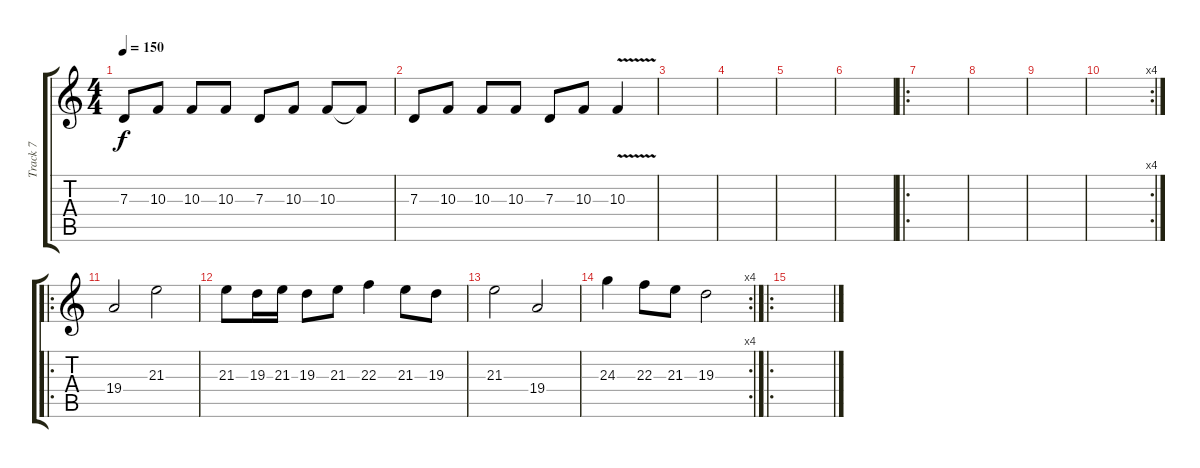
\track ("Track 7" "Track 7") {instrument bagpipe}
\staff {score tabs}
\tuning (E4 B3 G3 D3 A2 E2) {hide}
\ts (4 4)
\tempo 150
\clef g2
\ks c
7.3.8{dy f} 10.3.8 10.3.8 10.3.8 7.3.8 10.3.8 10.3.8 10.3{t}.8 |
7.3.8 10.3.8 10.3.8 10.3.8 7.3.8 10.3.8 10.3{v}.4 |
|
|
|
|
\ro
|
|
|
\rc 4
|
\ro
19.4.2 21.3.2 |
21.3.8 19.3.16 21.3.16 19.3.8 21.3.8 22.3.4 21.3.8 19.3.8 |
21.3.2 19.4.2 |
\rc 4
24.3.4 22.3.8 21.3.8 19.3.2 |
\ro
